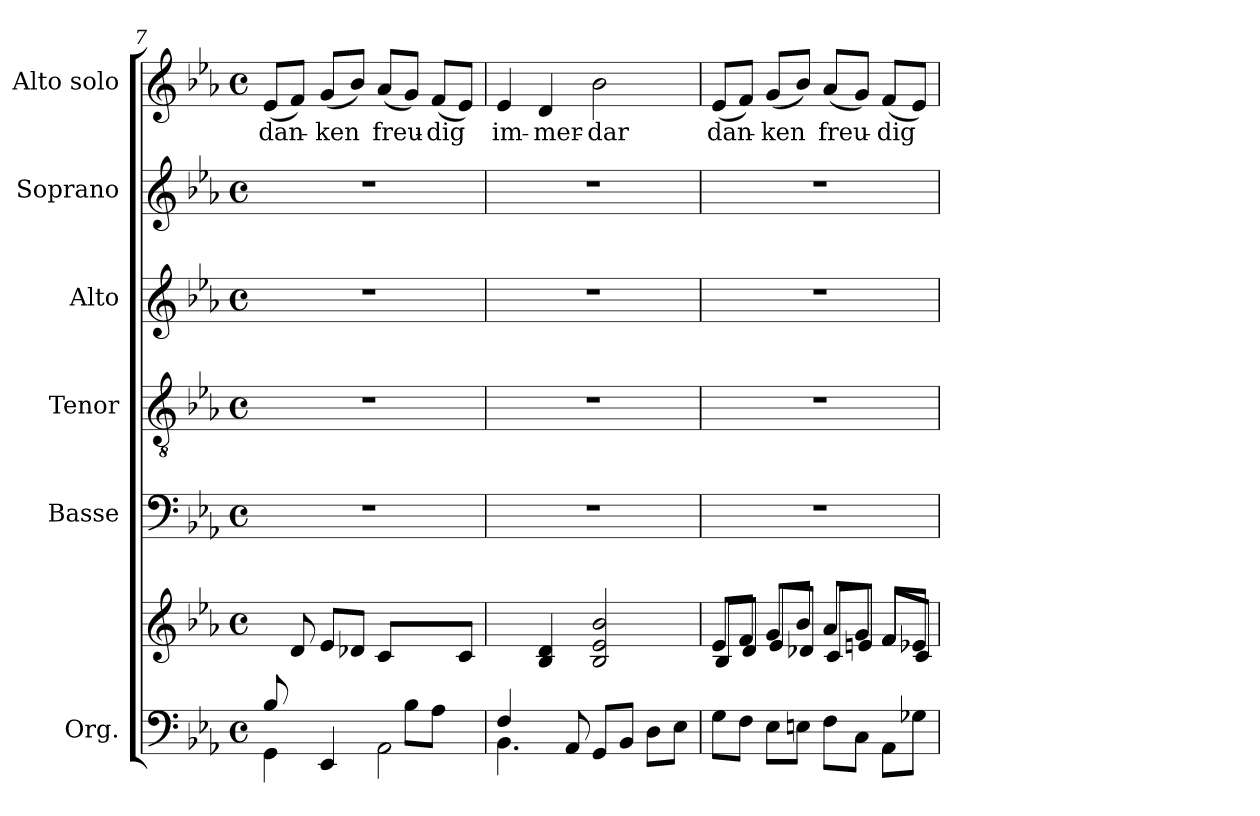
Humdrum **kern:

**kern	**kern	**kern	**kern	**kern	**kern	**kern	**text
*part6	*part6	*part5	*part4	*part3	*part2	*part1	*part1
*staff7	*staff6	*staff5	*staff4	*staff3	*staff2	*staff1	*staff1
*I"Org.	*	*I"Basse	*I"Tenor	*I"Alto	*I"Soprano	*I"Alto solo	*
*	*	*I'B.	*I'T.	*I'A.	*I'S.	*	*
*clefF4	*clefG2	*clefF4	*clefGv2	*clefG2	*clefG2	*clefG2	*
*k[b-e-a-]	*k[b-e-a-]	*k[b-e-a-]	*k[b-e-a-]	*k[b-e-a-]	*k[b-e-a-]	*k[b-e-a-]	*
*M4/4	*M4/4	*M4/4	*M4/4	*M4/4	*M4/4	*M4/4	*
*met(c)	*met(c)	*met(c)	*met(c)	*met(c)	*met(c)	*met(c)	*
=7	=7	=7	=7	=7	=7	=7	=7
*^	*	*	*	*	*	*	*
!	!	!	!	!	!	!	!	!LO:LY:b
8B-	4GG	8ryy	1r	1r	1r	1r	(8e-/L	dan-
2ryy	.	8d	.	.	.	.	8f/J)	.
!	!	!	!	!	!	!	!	!LO:LY:b
.	4EE-	8e-/L	.	.	.	.	(8g/L	-ken
.	.	8d-X/J	.	.	.	.	8b-/J)	.
!	!	!	!	!	!	!	!	!LO:LY:b
.	2AA-	8c/L	.	.	.	.	(8a-/L	freu-
8B-\L	.	4ryy	.	.	.	.	8g/J)	.
!	!	!	!	!	!	!	!	!LO:LY:b
8A-\J	.	.	.	.	.	.	(8f/L	-dig
8ryy	.	8c/J	.	.	.	.	8e-/J)	.
=8	=8	=8	=8	=8	=8	=8	=8	=8
!	!	!	!	!	!	!	!	!LO:LY:b
4F	4.BB-	4ryy	1r	1r	1r	1r	4e-/	im-
!	!	!	!	!	!	!	!	!LO:LY:b
2.ryy	.	4B- 4d	.	.	.	.	4d/	-mer-
.	8AA-	.	.	.	.	.	.	.
!	!	!	!	!	!	!	!	!LO:LY:b
.	8GG/L	2B- 2e- 2b-	.	.	.	.	2b-\	-dar
.	8BB-/J	.	.	.	.	.	.	.
.	8D\L	.	.	.	.	.	.	.
.	8E-\J	.	.	.	.	.	.	.
=9	=9	=9	=9	=9	=9	=9	=9	=9
*	*	*^	*	*	*	*	*	*
!	!	!	!	!	!	!	!	!	!LO:LY:b
*v	*v	*	*	*	*	*	*	*	*
8G\L	8e-/L	8B-/L	1r	1r	1r	1r	(8e-/L	dan-
8F\J	8f/J	8d/J	.	.	.	.	8f/J)	.
!	!	!	!	!	!	!	!	!LO:LY:b
8E-\L	8g/L	8e-/L	.	.	.	.	(8g/L	-ken
8En\J	8b-/J	8d-X/J	.	.	.	.	8b-/J)	.
!	!	!	!	!	!	!	!	!LO:LY:b
8F\L	8a-/L	8c/L	.	.	.	.	(8a-/L	freu-
8C\J	8g/J	8en/J	.	.	.	.	8g/J)	.
!	!	!	!	!	!	!	!	!LO:LY:b
8AA-\L	8f/L	8f/L	.	.	.	.	(8f/L	-dig
8G-X\J	8e-X/J	8c/J	.	.	.	.	8e-/J)	.
*	*v	*v	*	*	*	*	*	*
=	=	=	=	=	=	=	=
*-	*-	*-	*-	*-	*-	*-	*-
